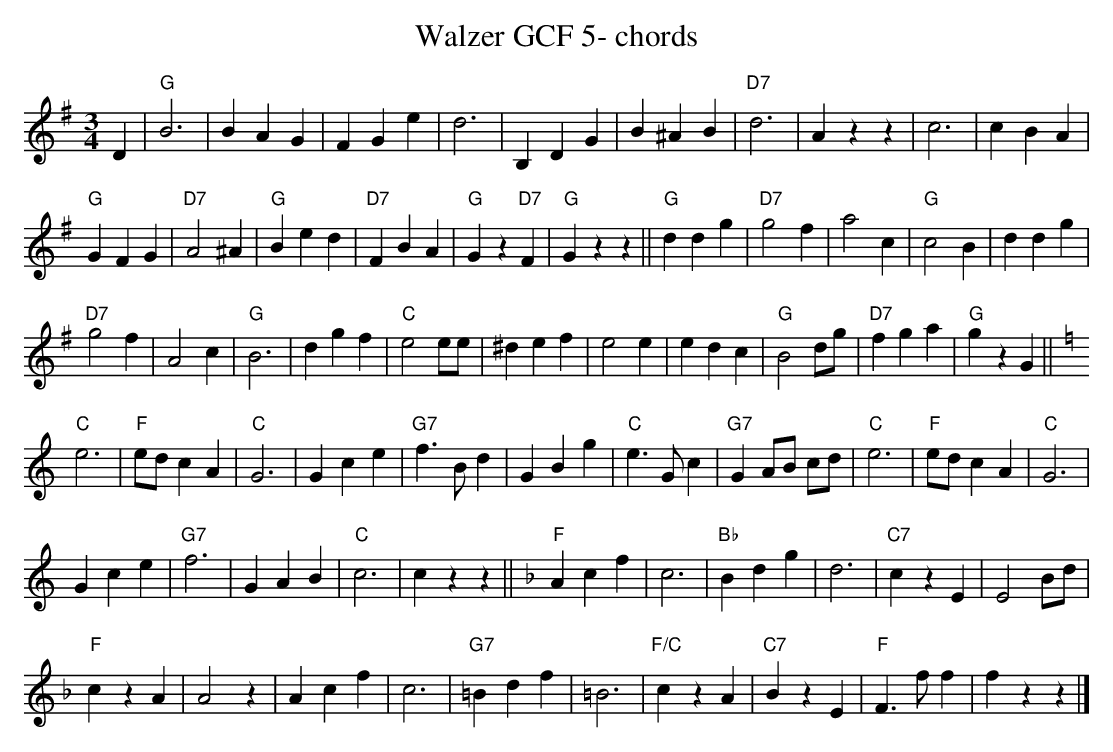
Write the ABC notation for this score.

X:1
T:Walzer GCF 5- chords
M:3/4
L:1/4
K:Gmaj%%MIDI gchordon
D | "G"B3 | BAG | FGe | d3 | B,DG | B^AB | "D7"d3 | Azz | c3 | cBA |
"G"GFG | "D7"A2^A | "G"Bed | "D7"FBA | "G"Gz"D7"F | "G"Gzz || "G"ddg | "D7"g2f | a2c | "G"c2B | ddg |
"D7"g2f | A2c | "G"B3 | dgf | "C"e2 e/2e/2 | ^def | e2e | edc | "G"B2 d/2g/2 | "D7"fga | "G"gzG || [K:Cmaj]
"C"e3 | "F"e/2d/2cA | "C"G3 | Gce | "G7"f>Bd | GBg | "C"e>Gc | "G7"G A/2B/2 c/2d/2 | "C"e3 | "F"e/2d/2 cA | "C"G3 |
Gce | "G7"f3 | GAB | "C"c3 | czz || [K:Fmaj] "F"Acf | c3 | "Bb"Bdg | d3 | "C7"czE | E2 B/2d/2 |
"F"czA | A2z | Acf | c3 | "G7"=Bdf | =B3 | "F/C"czA | "C7"BzE | "F"F>ff | fzz |]
